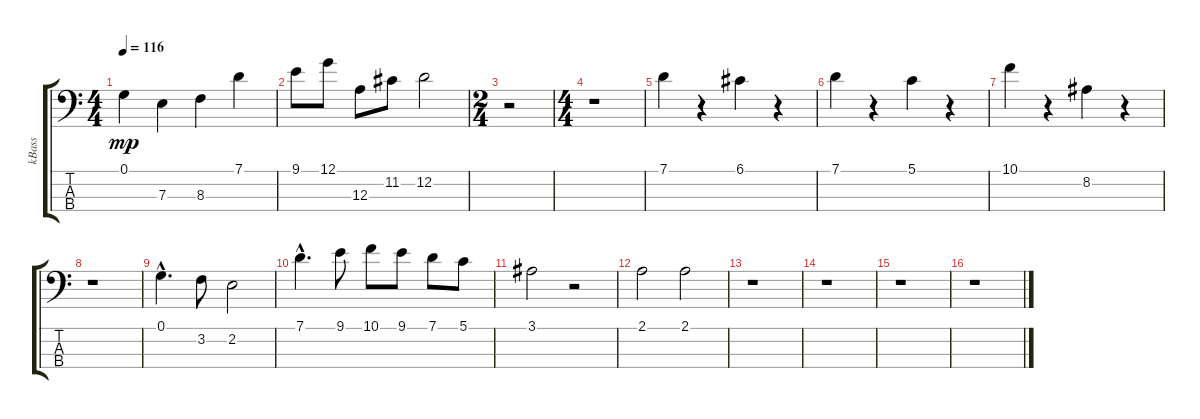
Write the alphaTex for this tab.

\track ("kBass" "kBass") {instrument fretlessbass}
\staff {score tabs}
\tuning (G2 D2 A1 E1) {hide}
\ts (4 4)
\tempo 116
\clef f4
\ks c
0.1.4{dy mp} 7.3.4 8.3.4 7.1.4 |
9.1.8 12.1.8 12.3.8 11.2.8 12.2.2 |
\ts (2 4)
r.2 |
\ts (4 4)
r.1 |
7.1.4 r.4 6.1.4 r.4 |
7.1.4 r.4 5.1.4 r.4 |
10.1.4 r.4 8.2.4 r.4 |
r.1 |
0.1{hac}.4{d} 3.2.8 2.2.2 |
7.1{hac}.4{d} 9.1.8 10.1.8 9.1.8 7.1.8 5.1.8 |
3.1.2 r.2 |
2.1.2 2.1.2 |
r.1 |
r.1 |
r.1 |
r.1
